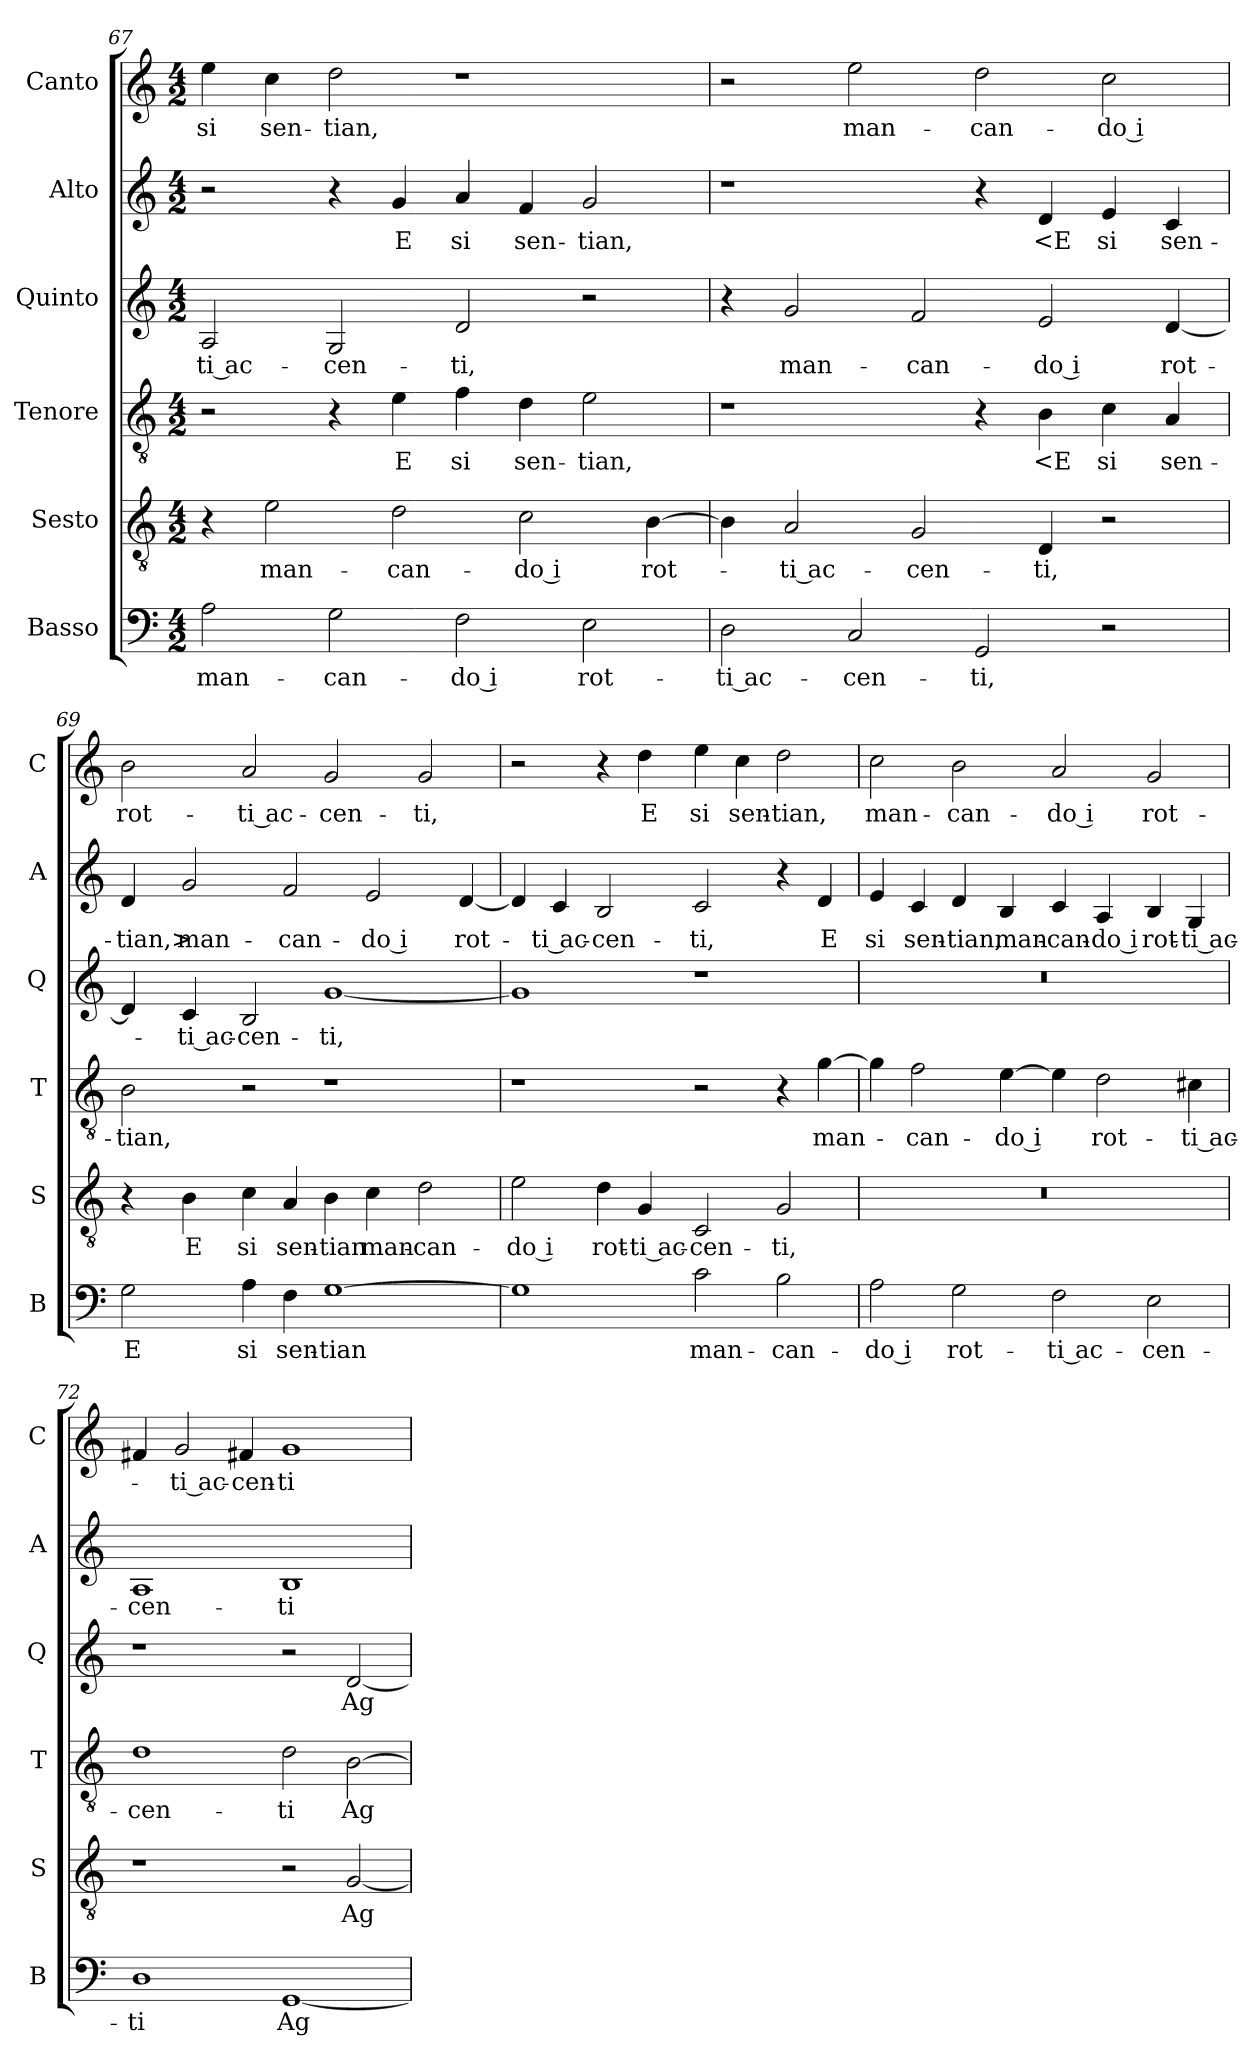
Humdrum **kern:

**kern	**text	**kern	**text	**kern	**text	**kern	**text	**kern	**text	**kern	**text
*part6	*part6	*part5	*part5	*part4	*part4	*part3	*part3	*part2	*part2	*part1	*part1
*staff6	*staff6	*staff5	*staff5	*staff4	*staff4	*staff3	*staff3	*staff2	*staff2	*staff1	*staff1
*I"Basso	*	*I"Sesto	*	*I"Tenore	*	*I"Quinto	*	*I"Alto	*	*I"Canto	*
*I'B	*	*I'S	*	*I'T	*	*I'Q	*	*I'A	*	*I'C	*
*clefF4	*	*clefGv2	*	*clefGv2	*	*clefG2	*	*clefG2	*	*clefG2	*
*k[]	*	*k[]	*	*k[]	*	*k[]	*	*k[]	*	*k[]	*
*a:	*	*a:	*	*a:	*	*a:	*	*a:	*	*a:	*
*M4/2	*	*M4/2	*	*M4/2	*	*M4/2	*	*M4/2	*	*M4/2	*
=67	=67	=67	=67	=67	=67	=67	=67	=67	=67	=67	=67
2A	man-	4r	.	2r	.	2A	-ti ac-	2r	.	4ee	si
.	.	2e	man-	.	.	.	.	.	.	4cc	sen-
2G	-can-	.	.	4r	.	2G	-cen-	4r	.	2dd	-tian,
.	.	2d	-can-	4e	E	.	.	4g	E	.	.
2F	-do i	.	.	4f	si	2d	-ti,	4a	si	1r	.
.	.	2c	-do i	4d	sen-	.	.	4f	sen-	.	.
2E	rot-	.	.	2e	-tian,	2r	.	2g	-tian,	.	.
.	.	[4B	rot-	.	.	.	.	.	.	.	.
=68	=68	=68	=68	=68	=68	=68	=68	=68	=68	=68	=68
2D	-ti ac-	4B]	.	1r	.	4r	.	1r	.	2r	.
.	.	2A	-ti ac-	.	.	2g	man-	.	.	.	.
2C	-cen-	.	.	.	.	.	.	.	.	2ee	man-
.	.	2G	-cen-	.	.	2f	-can-	.	.	.	.
2GG	-ti,	.	.	4r	.	.	.	4r	.	2dd	-can-
.	.	4D	-ti,	4B	<E	2e	-do i	4d	<E	.	.
2r	.	2r	.	4c	si	.	.	4e	si	2cc	-do i
.	.	.	.	4A	sen-	[4d	rot-	4c	sen-	.	.
=69	=69	=69	=69	=69	=69	=69	=69	=69	=69	=69	=69
2G	E	4r	.	2B	-tian,	4d]	.	4d	-tian,>	2b	rot-
.	.	4B	E	.	.	4c	-ti ac-	2g	man-	.	.
4A	si	4c	si	2r	.	2B	-cen-	.	.	2a	-ti ac-
4F	sen-	4A	sen-	.	.	.	.	2f	-can-	.	.
[1G	-tian	4B	-tian	1r	.	[1g	-ti,	.	.	2g	-cen-
.	.	4c	man-	.	.	.	.	2e	-do i	.	.
.	.	2d	-can-	.	.	.	.	.	.	2g	-ti,
.	.	.	.	.	.	.	.	[4d	rot-	.	.
=70	=70	=70	=70	=70	=70	=70	=70	=70	=70	=70	=70
1G]	.	2e	-do i	1r	.	1g]	.	4d]	.	2r	.
.	.	.	.	.	.	.	.	4c	-ti ac-	.	.
.	.	4d	rot-	.	.	.	.	2B	-cen-	4r	.
.	.	4G	-ti ac-	.	.	.	.	.	.	4dd	E
2c	man-	2C	-cen-	2r	.	1r	.	2c	-ti,	4ee	si
.	.	.	.	.	.	.	.	.	.	4cc	sen-
2B	-can-	2G	-ti,	4r	.	.	.	4r	.	2dd	-tian,
.	.	.	.	[4g	man-	.	.	4d	E	.	.
=71	=71	=71	=71	=71	=71	=71	=71	=71	=71	=71	=71
2A	-do i	0r	.	4g]	.	0r	.	4e	si	2cc	man-
.	.	.	.	2f	-can-	.	.	4c	sen-	.	.
2G	rot-	.	.	.	.	.	.	4d	-tian,	2b	-can-
.	.	.	.	[4e	-do i	.	.	4B	man-	.	.
2F	-ti ac-	.	.	4e]	.	.	.	4c	-can-	2a	-do i
.	.	.	.	2d	rot-	.	.	4A	-do i	.	.
2E	-cen-	.	.	.	.	.	.	4B	rot-	2g	rot-
.	.	.	.	4c#X	-ti ac-	.	.	4G	-ti ac-	.	.
=72	=72	=72	=72	=72	=72	=72	=72	=72	=72	=72	=72
1D	-ti	1r	.	1d	-cen-	1r	.	1A	-cen-	4f#X	.
.	.	.	.	.	.	.	.	.	.	2g	-ti ac-
.	.	.	.	.	.	.	.	.	.	4f#X	-cen-
[1GG	Ag-	2r	.	2d	-ti	2r	.	1B	-ti	1g	-ti
.	.	[2G	Ag-	[2B	Ag-	[2d	Ag-	.	.	.	.
=	=	=	=	=	=	=	=	=	=	=	=
*-	*-	*-	*-	*-	*-	*-	*-	*-	*-	*-	*-
